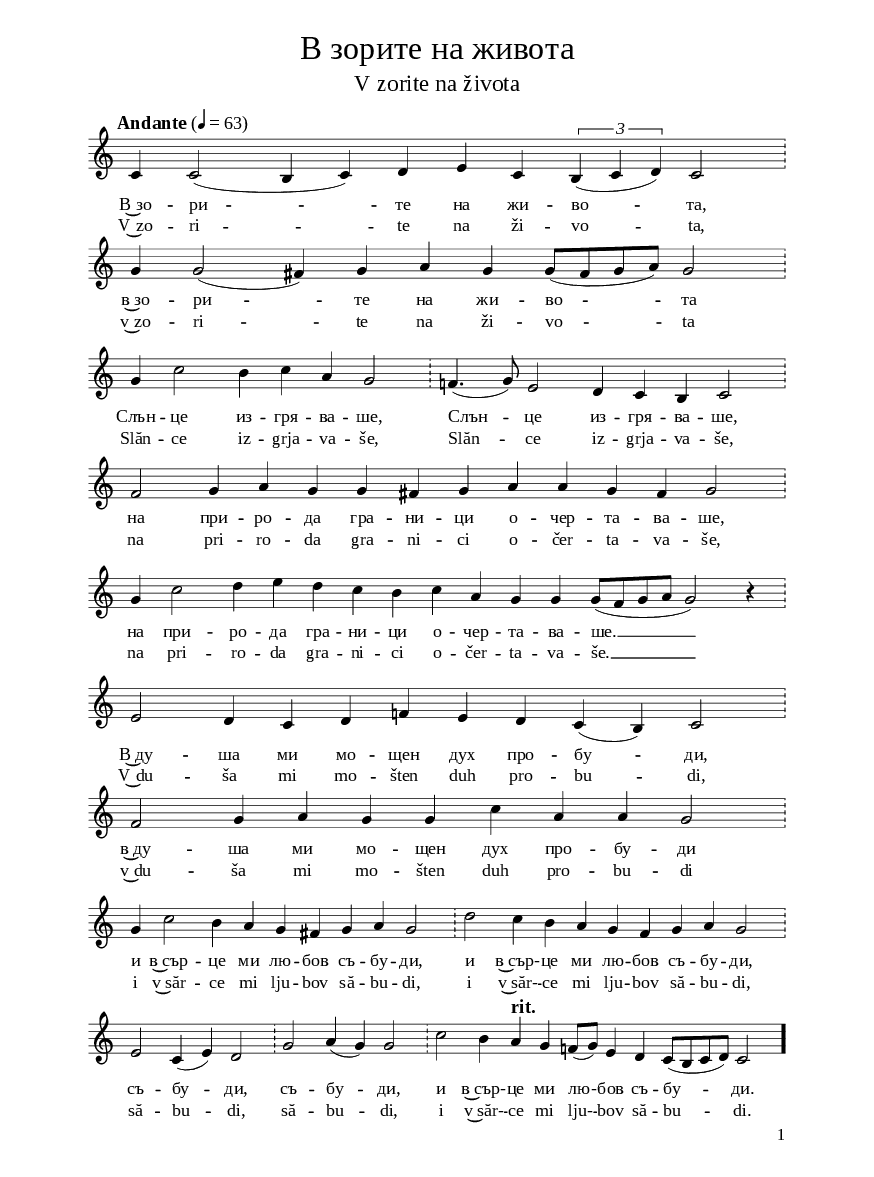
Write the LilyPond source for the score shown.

\version "2.24.4"

% include paper part and global functions
\include "include/globals.ily"

\bookpart {
  \label #'ref081
  \tocItem \markup "В зорите на живота – V zorite na života "
  \include "include/bookpart-paper.ily"
  \score {
    \include "include/score-layout.ily"

    \new Voice \absolute {
      \clef treble
      \key c \major
      \omit Score.TimeSignature
      \cadenzaOn % allows custom bar lines
      \tempoFunc "Andante" 4 "63"

      c '4  c'2 ( b4 c' ) d'   e'4 c' \times 2/3 { b4 ( c'4 d' ) }

      c'2 \bar "!"  \break g'4 g'2 ( fis'4 )

      g'4 a' g'    g'8 ( [fis' g' a'] ) g'2  \bar "!" \break

      g'4 c''2 b'4 c''4 a' g'2 \bar "!" f'4. ( g'8 ) e'2 d'4 c'4 b c'2  \bar "!"  \break

      f'2 g'4 a' g' g'4 fis' g' a' a' g'4 fis' g'2 \bar "!" \break

      g'4 c''2 d''4 e'' d''4 c'' b' c'' a' g'4 g' g'8 ( [ fis' g' a' ]  g'2  ) r4  \bar "!" \break

      e'2 d'4 c' d'4 f' e' d'  c'4 ( b ) c'2 \bar "!" \break f'2 g'4 a'  g'4 g' c'' a' a'4 g'2 \bar"!" \break

      g'4 c''2  b'4 a' g'4  fis' g' a' g'2 \bar "!"

      d''2 c''4  b' a' g'4   fis' g' a' g'2  \bar "!" \break

      e'2 c'4 ( e' ) d'2 \bar "!" g'2 a'4 ( g' ) g'2 \bar "!" c''2 b'4 \tempo "rit." a' g' f'8 ( [g'] )   e'4 d' c'8 ( [b c' d' ])   c'2 \bar "."
    }

    \addlyrics {
      В~зо -- ри --
      те на жи -- во -- та, в~зо -- ри -- те на жи --
      во -- та Слън -- це из -- гря -- ва -- ше, Слън --
      це из -- гря -- ва -- ше, на при -- ро -- да гра
      -- ни -- ци о -- чер -- та -- ва -- ше, на при --
      ро -- да гра -- ни -- ци о -- чер -- та -- ва --
      ше. __ В~ду -- ша ми мо -- щен дух про -- бу --
      ди,  в~ду -- ша ми мо -- щен дух про -- бу --
      ди и в~сър -- це ми лю -- бов съ -- бу -- ди,
      и "в~сър-" -- це ми лю -- бов съ -- бу -- ди, съ --
      бу -- ди, съ -- бу -- ди, и "в~сър-" -- це ми "лю-" --
      бов съ -- бу -- ди.}

      \addlyrics {
        V~zo -- ri --
        te na ži -- vo -- ta, v~zo -- ri -- te na ži --
        vo -- ta Slăn -- ce iz -- grja -- va -- še, Slăn --
        ce iz -- grja -- va -- še, na pri -- ro -- da gra
        -- ni -- ci o -- čer -- ta -- va -- še, na pri --
        ro -- da gra -- ni -- ci o -- čer -- ta -- va --
        še. __ V~du -- ša mi mo -- šten duh pro -- bu --
        di,  v~du -- ša mi mo -- šten duh pro -- bu --
        di i v~săr -- ce mi lju -- bov să -- bu -- di,
        i "v~săr-" -- ce mi lju -- bov să -- bu -- di, să --
        bu -- di, să -- bu -- di, i "v~săr-" -- ce mi "lju-" --
        bov să -- bu -- di.}

        \header {
          title = \titleFunc "В зорите на живота" "V zorite na života"
        }

        \midi{}

      } % score

      \pageBreak


      % include foreign translation(s) of the song
      \version "2.24.4"

\markup \fill-line { \fontsize #deTitleFontSize "In der Morgenröte des Lebens" }
\markup \null
\markup \null

\markup \abs-fontsize #10 {
   \hspace #25
  \override #`(baseline-skip . ,deCoupletBaselineSkip)

  \column {
    \line { " " In der Morgenröte des Lebens,}

    \line { " " in der Morgenröte des Lebens}

    \line { " " ging die Sonne auf, }

    \line { " " ging die Sonne auf; }

    \line { " " sie zog die Grenzen der Natur, }

    \line { " " sie zog die Grenzen der Natur. }

    \line { " " In meiner Seele ließ sie den mächtigen Geist erwachen, }

    \line { " " in meiner Seele ließ den mächtigen Geist erwachen }

    \line { " " und in meinem Herzen erweckte sie die Liebe, }

    \line { " " und in meinem Herzen erweckte sie die Liebe, }

    \line { " " sie erweckte, sie erweckte, sie erweckte }

    \line { " "  in meinem Herzen die Liebe.  }


  }


}


    } % bookpart
